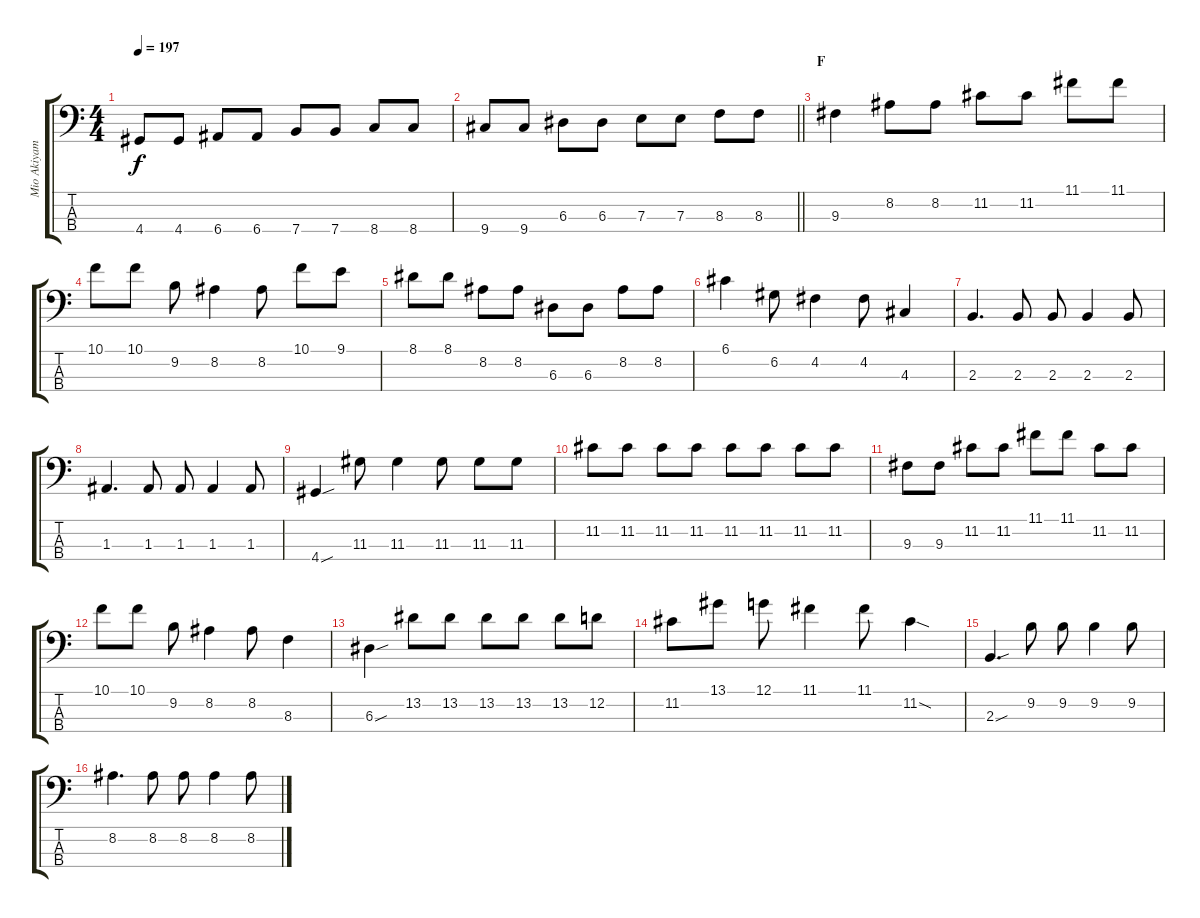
\track ("Mio Akiyama" "Mio Akiyam") {instrument electricbasspick}
\staff {score tabs}
\tuning (G2 D2 A1 E1) {hide}
\ts (4 4)
\tempo 197
\clef f4
\ks c
4.4.8{dy f} 4.4.8 6.4.8 6.4.8 7.4.8 7.4.8 8.4.8 8.4.8 |
\barLineRight lightlight
9.4.8 9.4.8 6.3.8 6.3.8 7.3.8 7.3.8 8.3.8 8.3.8 |
\section ("" "F")
9.3.4 8.2.8 8.2.8 11.2.8 11.2.8 11.1.8 11.1.8 |
10.1.8 10.1.8 9.2.8 8.2.4 8.2.8 10.1.8 9.1.8 |
8.1.8 8.1.8 8.2.8 8.2.8 6.3.8 6.3.8 8.2.8 8.2.8 |
6.1.4 6.2.8 4.2.4 4.2.8 4.3.4 |
2.3.4{d} 2.3.8 2.3.8 2.3.4 2.3.8 |
1.3.4{d} 1.3.8 1.3.8 1.3.4 1.3.8 |
4.4{sou}.4 11.3.8 11.3.4 11.3.8 11.3.8 11.3.8 |
11.2.8 11.2.8 11.2.8 11.2.8 11.2.8 11.2.8 11.2.8 11.2.8 |
9.3.8 9.3.8 11.2.8 11.2.8 11.1.8 11.1.8 11.2.8 11.2.8 |
10.1.8 10.1.8 9.2.8 8.2.4 8.2.8 8.3.4 |
6.3{sou}.4 13.2.8 13.2.8 13.2.8 13.2.8 13.2.8 12.2.8 |
11.2.8 13.1.8 12.1.8 11.1.4 11.1.8 11.2{sod}.4 |
2.3{sou}.4{d} 9.2.8 9.2.8 9.2.4 9.2.8 |
8.2.4{d} 8.2.8 8.2.8 8.2.4 8.2.8
